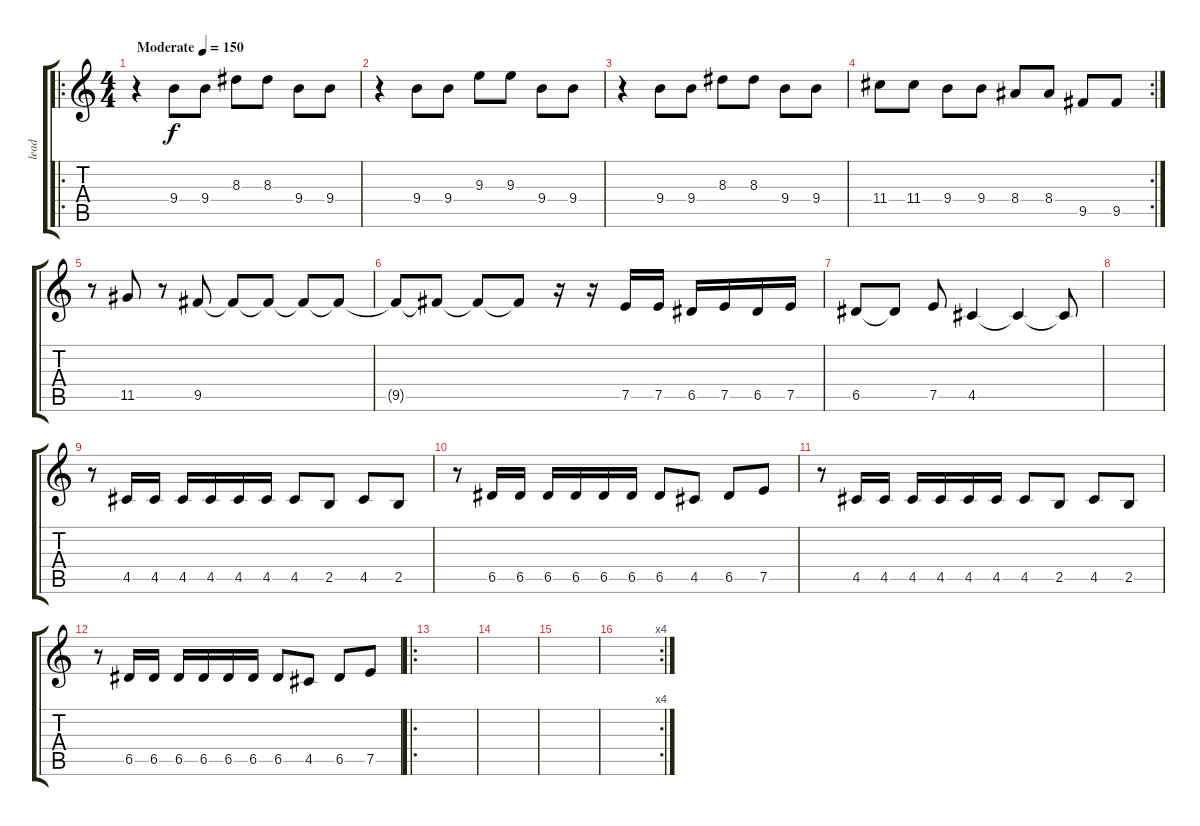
\track ("lead" "lead") {instrument distortionguitar}
\staff {score tabs}
\tuning (E4 B3 G3 D3 A2 E2) {hide}
\ro
\ts (4 4)
\tempo (150 "Moderate")
\clef g2
\ks c
r.4{dy f instrument distortionguitar} 9.4.8 9.4.8 8.3.8 8.3.8 9.4.8 9.4.8 |
r.4 9.4.8 9.4.8 9.3.8 9.3.8 9.4.8 9.4.8 |
r.4 9.4.8 9.4.8 8.3.8 8.3.8 9.4.8 9.4.8 |
\rc 2
11.4.8 11.4.8 9.4.8 9.4.8 8.4.8 8.4.8 9.5.8 9.5.8 |
r.8 11.5.8 r.8 9.5.8 9.5{t}.8 9.5{t}.8 9.5{t}.8 9.5{t}.8 |
9.5{t}.8 9.5{t}.8 9.5{t}.8 9.5{t}.8 r.16 r.16 7.5.16 7.5.16 6.5.16 7.5.16 6.5.16 7.5.16 |
6.5.8 6.5{t}.8 7.5.8 4.5.4 4.5{t}.4 4.5{t}.8 |
|
r.8 4.5.16 4.5.16 4.5.16 4.5.16 4.5.16 4.5.16 4.5.8 2.5.8 4.5.8 2.5.8 |
r.8 6.5.16 6.5.16 6.5.16 6.5.16 6.5.16 6.5.16 6.5.8 4.5.8 6.5.8 7.5.8 |
r.8 4.5.16 4.5.16 4.5.16 4.5.16 4.5.16 4.5.16 4.5.8 2.5.8 4.5.8 2.5.8 |
r.8 6.5.16 6.5.16 6.5.16 6.5.16 6.5.16 6.5.16 6.5.8 4.5.8 6.5.8 7.5.8 |
\ro
|
|
|
\rc 4
